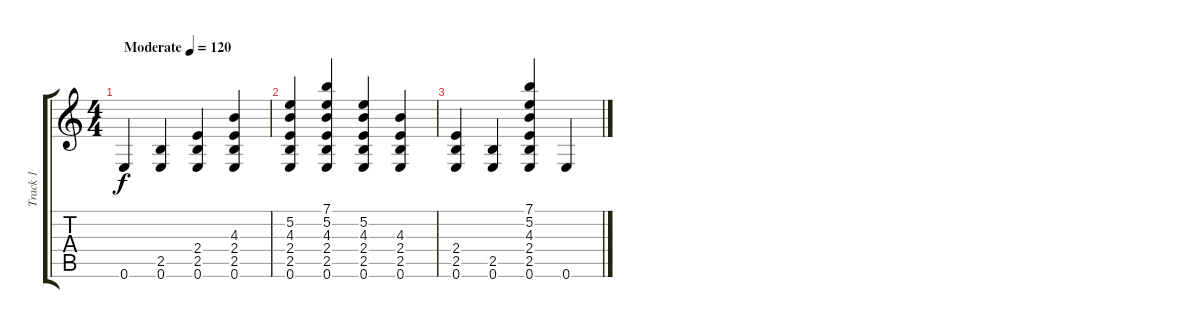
\track ("Track 1" "Track 1") {instrument acousticguitarsteel}
\staff {score tabs}
\tuning (E4 B3 G3 D3 A2 E2) {hide}
\ts (4 4)
\tempo (120 "Moderate")
\clef g2
\ks c
0.6.4{dy f instrument acousticguitarsteel} (2.5 0.6).4 (2.4 2.5 0.6).4 (4.3 2.4 2.5 0.6).4 |
(5.2 4.3 2.4 2.5 0.6).4 (7.1 5.2 4.3 2.4 2.5 0.6).4 (5.2 4.3 2.4 2.5 0.6).4 (4.3 2.4 2.5 0.6).4 |
(2.4 2.5 0.6).4 (2.5 0.6).4 (7.1 5.2 4.3 2.4 2.5 0.6).4 0.6.4
